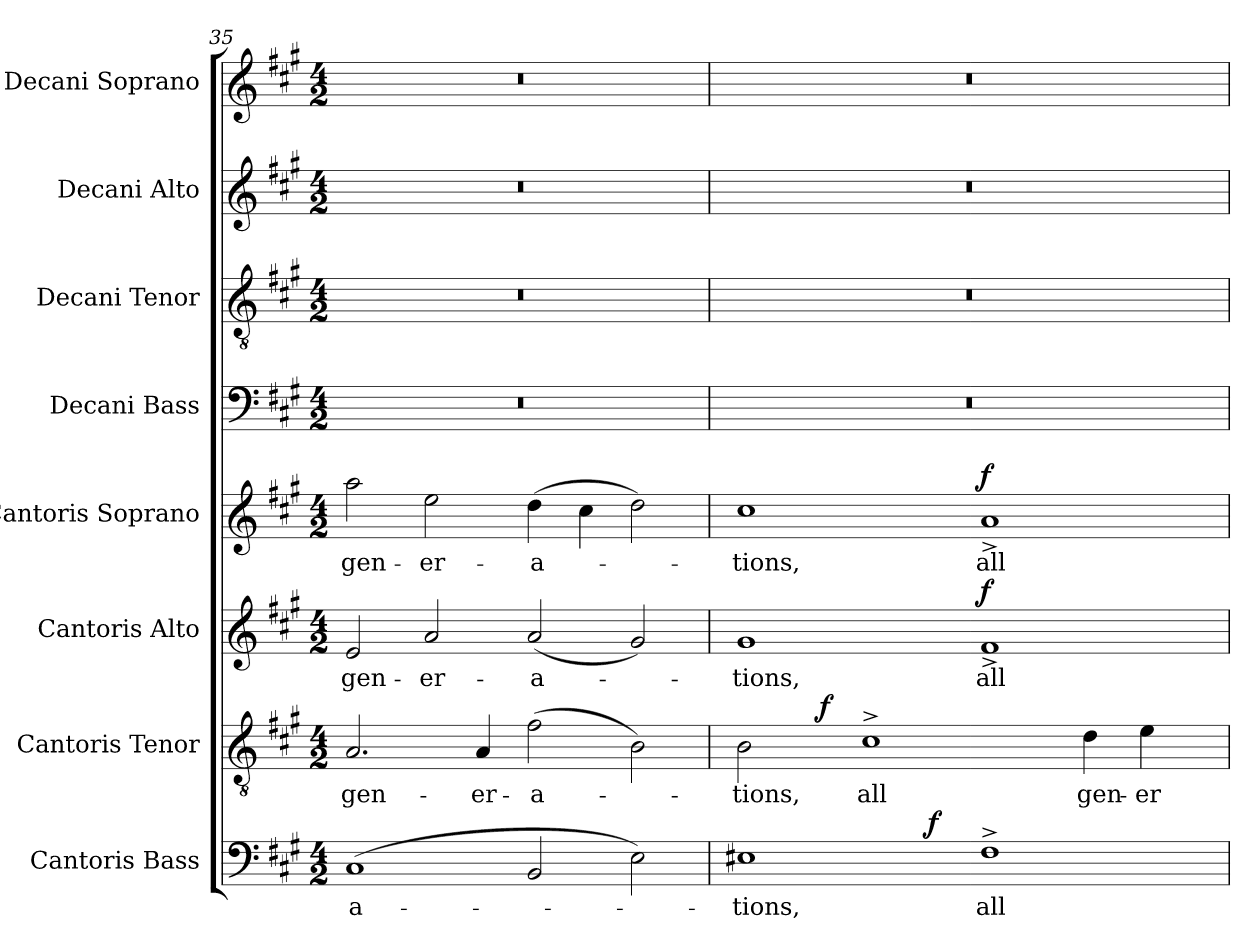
**kern	**text	**dynam	**kern	**text	**dynam	**kern	**text	**dynam	**kern	**text	**dynam	**kern	**kern	**kern	**kern
*part8	*part8	*part8	*part7	*part7	*part7	*part6	*part6	*part6	*part5	*part5	*part5	*part4	*part3	*part2	*part1
*staff8	*staff8	*staff8	*staff7	*staff7	*staff7	*staff6	*staff6	*staff6	*staff5	*staff5	*staff5	*staff4	*staff3	*staff2	*staff1
*I"Cantoris Bass	*	*	*I"Cantoris Tenor	*	*	*I"Cantoris Alto	*	*	*I"Cantoris Soprano	*	*	*I"Decani Bass	*I"Decani Tenor	*I"Decani Alto	*I"Decani Soprano
*I'Can B.	*	*	*I'Can T.	*	*	*I'Can A.	*	*	*I'Can S.	*	*	*I'Dec B.	*I'Dec T.	*I'Dec A.	*I'Dec S.
*clefF4	*	*	*clefGv2	*	*	*clefG2	*	*	*clefG2	*	*	*clefF4	*clefGv2	*clefG2	*clefG2
*	*	*	*ITrd7c12	*	*	*	*	*	*	*	*	*	*ITrd7c12	*	*
*k[f#c#g#]	*	*	*k[f#c#g#]	*	*	*k[f#c#g#]	*	*	*k[f#c#g#]	*	*	*k[f#c#g#]	*k[f#c#g#]	*k[f#c#g#]	*k[f#c#g#]
*A:	*	*	*A:	*	*	*A:	*	*	*A:	*	*	*A:	*A:	*A:	*A:
*M4/2	*	*	*M4/2	*	*	*M4/2	*	*	*M4/2	*	*	*M4/2	*M4/2	*M4/2	*M4/2
=35	=35	=35	=35	=35	=35	=35	=35	=35	=35	=35	=35	=35	=35	=35	=35
!	!LO:LY:b:color=#000000	!	!	!	!	!	!	!	!	!	!	!	!	!	!
!	!	!	!	!LO:LY:b:color=#000000	!	!	!	!	!	!	!	!	!	!	!
!	!	!	!	!	!	!	!LO:LY:b:color=#000000	!	!	!	!	!	!	!	!
!	!	!	!	!	!	!	!	!	!	!LO:LY:b:color=#000000	!	!LO:N:vis=1	!LO:N:vis=1	!LO:N:vis=1	!LO:N:vis=1
(1C#i	-a-	.	2.AAi/	gen-	.	2ei/	gen-	.	2aai\	gen-	.	0r	0r	0r	0r
!	!	!	!	!	!	!	!LO:LY:b:color=#000000	!	!	!	!	!	!	!	!
!	!	!	!	!	!	!	!	!	!	!LO:LY:b:color=#000000	!	!	!	!	!
.	.	.	.	.	.	2ai/	-er-	.	2eei\	-er-	.	.	.	.	.
!	!	!	!	!LO:LY:b:color=#000000	!	!	!	!	!	!	!	!	!	!	!
.	.	.	4AAi/	-er-	.	.	.	.	.	.	.	.	.	.	.
!	!	!	!	!LO:LY:b:color=#000000	!	!	!	!	!	!	!	!	!	!	!
!	!	!	!	!	!	!	!LO:LY:b:color=#000000	!	!	!	!	!	!	!	!
!	!	!	!	!	!	!	!	!	!	!LO:LY:b:color=#000000	!	!	!	!	!
2BBi/	.	.	(2F#i\	-a-	.	(2ai/	-a-	.	(4ddi\	-a-	.	.	.	.	.
.	.	.	.	.	.	.	.	.	4cc#i\	.	.	.	.	.	.
2Ei\)	.	.	2BBi\)	.	.	2g#i/)	.	.	2ddi\)	.	.	.	.	.	.
=36	=36	=36	=36	=36	=36	=36	=36	=36	=36	=36	=36	=36	=36	=36	=36
!	!LO:LY:b:color=#000000	!	!	!	!	!	!	!	!	!	!	!	!	!	!
!	!	!	!	!LO:LY:b:color=#000000	!	!	!	!	!	!	!	!	!	!	!
!	!	!	!	!	!	!	!LO:LY:b:color=#000000	!	!	!	!	!	!	!	!
!	!	!	!	!	!	!	!	!	!	!LO:LY:b:color=#000000	!	!LO:N:vis=1	!LO:N:vis=1	!LO:N:vis=1	!LO:N:vis=1
*^	*	*	*^	*	*	*	*	*	*	*	*	*	*	*	*
1E#Xi	2ryy	-tions,	.	2BBi\	4ryy	-tions,	.	1g#i	-tions,	.	1cc#i	-tions,	.	0r	0r	0r	0r
.	.	.	.	.	16ryy	.	.	.	.	.	.	.	.	.	.	.	.
.	.	.	.	.	128ryy	.	.	.	.	.	.	.	.	.	.	.	.
.	.	.	.	.	512.ryy	.	.	.	.	.	.	.	.	.	.	.	.
.	.	.	.	.	1ryy	.	f	.	.	.	.	.	.	.	.	.	.
!	!	!	!	!	!	!LO:LY:b:color=#000000	!	!	!	!	!	!	!	!	!	!	!
.	8ryy	.	.	1C#^i	.	all	.	.	.	.	.	.	.	.	.	.	.
.	16...ryy	.	.	.	.	.	.	.	.	.	.	.	.	.	.	.	.
.	1ryy	.	f	.	.	.	.	.	.	.	.	.	.	.	.	.	.
!	!	!LO:LY:b:color=#000000	!	!	!	!	!	!	!	!	!	!	!	!	!	!	!
!	!	!	!	!	!	!	!	!	!LO:LY:b:color=#000000	!	!	!	!	!	!	!	!
!	!	!	!	!	!	!	!	!	!	!	!	!LO:LY:b:color=#000000	!	!	!	!	!
1F#^i	.	all	.	.	.	.	.	1f#^i	all	f	1a^i	all	f	.	.	.	.
.	.	.	.	.	2ryy	.	.	.	.	.	.	.	.	.	.	.	.
!	!	!	!	!	!	!LO:LY:b:color=#000000	!	!	!	!	!	!	!	!	!	!	!
.	.	.	.	4Di\	.	gen-	.	.	.	.	.	.	.	.	.	.	.
.	4ryy	.	.	.	.	.	.	.	.	.	.	.	.	.	.	.	.
!	!	!	!	!	!	!LO:LY:b:color=#000000	!	!	!	!	!	!	!	!	!	!	!
.	.	.	.	4Ei\	.	-er-	.	.	.	.	.	.	.	.	.	.	.
.	.	.	.	.	8ryy	.	.	.	.	.	.	.	.	.	.	.	.
.	.	.	.	.	32ryy	.	.	.	.	.	.	.	.	.	.	.	.
.	.	.	.	.	64ryy	.	.	.	.	.	.	.	.	.	.	.	.
.	128ryy	.	.	.	.	.	.	.	.	.	.	.	.	.	.	.	.
.	.	.	.	.	256ryy	.	.	.	.	.	.	.	.	.	.	.	.
.	.	.	.	.	1024ryy	.	.	.	.	.	.	.	.	.	.	.	.
*v	*v	*	*	*	*	*	*	*	*	*	*	*	*	*	*	*	*
*	*	*	*v	*v	*	*	*	*	*	*	*	*	*	*	*	*
=	=	=	=	=	=	=	=	=	=	=	=	=	=	=	=
*-	*-	*-	*-	*-	*-	*-	*-	*-	*-	*-	*-	*-	*-	*-	*-
